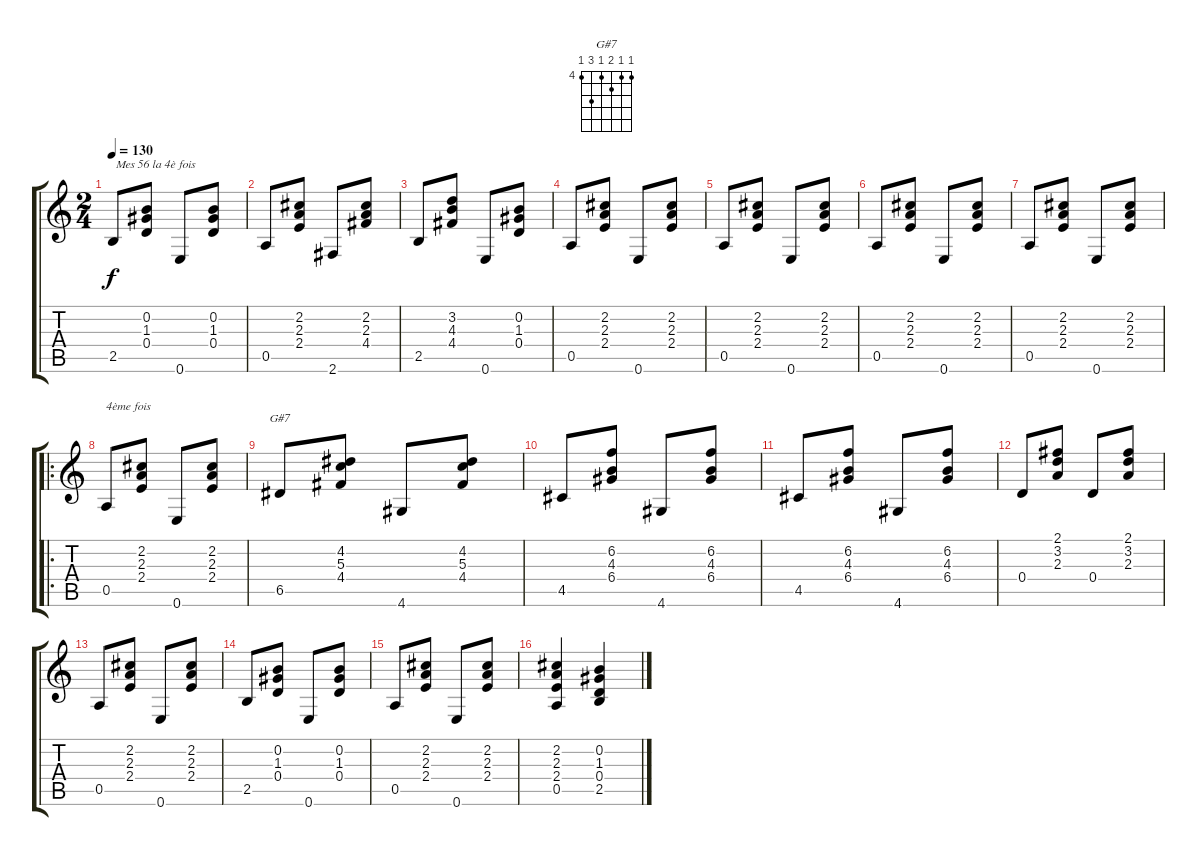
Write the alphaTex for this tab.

\track "" {instrument acousticguitarnylon}
\staff {score tabs}
\tuning (E4 B3 G3 D3 A2 E2) {hide}
\chord ("G#7" 4 4 5 4 6 4) {firstfret 4}
\ts (2 4)
\tempo 130
\clef g2
\ks c
2.5.8{txt " Mes 56 la 4è fois" dy f} (0.2 1.3 0.4).8 0.6.8 (0.2 1.3 0.4).8 |
0.5.8 (2.2 2.3 2.4).8 2.6.8 (2.2 2.3 4.4).8 |
2.5.8 (3.2 4.3 4.4).8 0.6.8 (0.2 1.3 0.4).8 |
0.5.8 (2.2 2.3 2.4).8 0.6.8 (2.2 2.3 2.4).8 |
0.5.8 (2.2 2.3 2.4).8 0.6.8 (2.2 2.3 2.4).8 |
0.5.8 (2.2 2.3 2.4).8 0.6.8 (2.2 2.3 2.4).8 |
0.5.8 (2.2 2.3 2.4).8 0.6.8 (2.2 2.3 2.4).8 |
\ro
0.5.8{txt "4ème fois"} (2.2 2.3 2.4).8 0.6.8 (2.2 2.3 2.4).8 |
6.5.8{ch "G#7"} (4.2 5.3 4.4).8 4.6.8 (4.2 5.3 4.4).8 |
4.5.8 (6.2 4.3 6.4).8 4.6.8 (6.2 4.3 6.4).8 |
4.5.8 (6.2 4.3 6.4).8 4.6.8 (6.2 4.3 6.4).8 |
0.4.8 (2.1 3.2 2.3).8 0.4.8 (2.1 3.2 2.3).8 |
0.5.8 (2.2 2.3 2.4).8 0.6.8 (2.2 2.3 2.4).8 |
2.5.8 (0.2 1.3 0.4).8 0.6.8 (0.2 1.3 0.4).8 |
0.5.8 (2.2 2.3 2.4).8 0.6.8 (2.2 2.3 2.4).8 |
(2.2 2.3 2.4 0.5).4 (0.2 1.3 0.4 2.5).4
